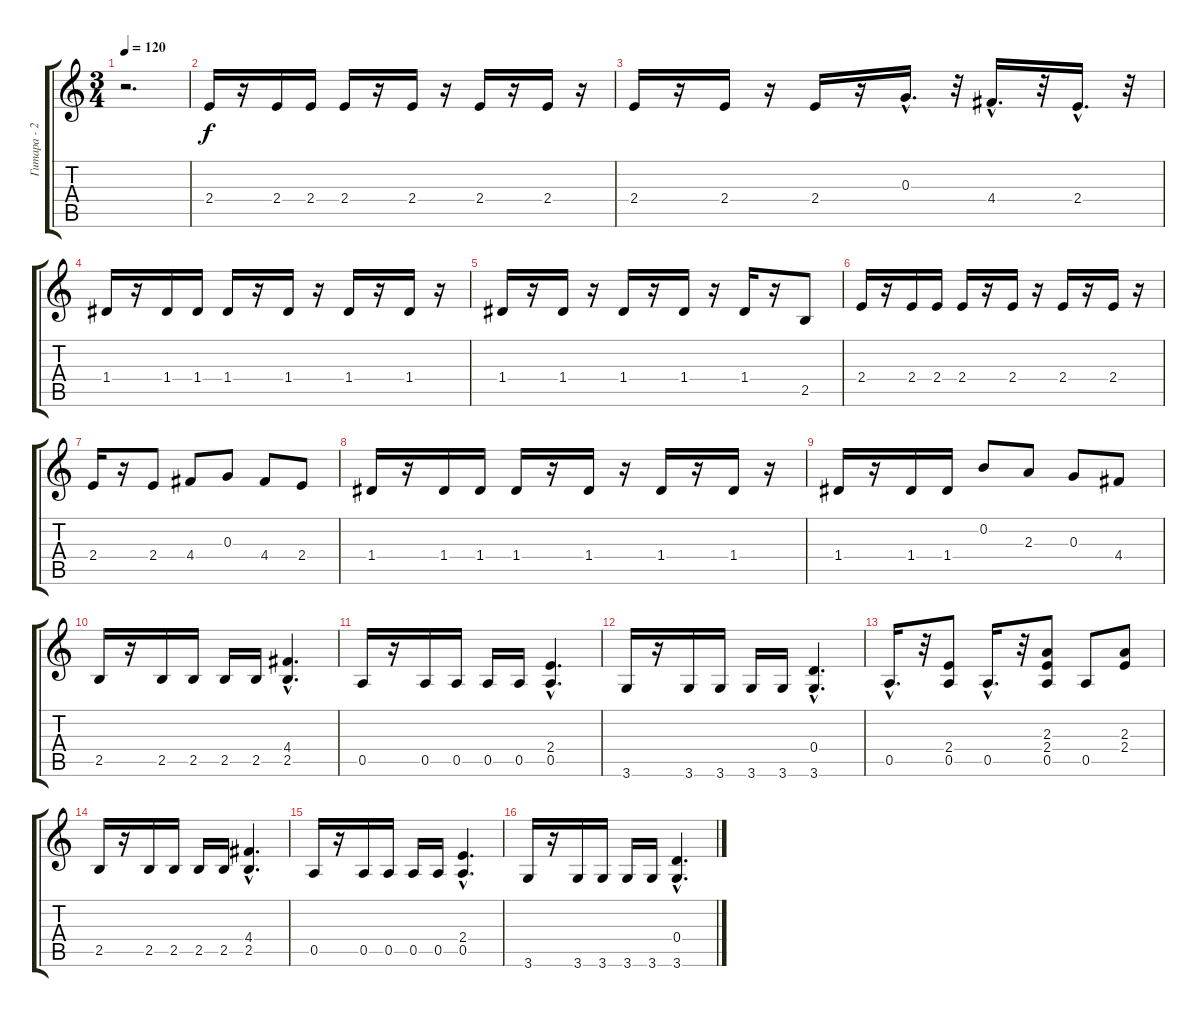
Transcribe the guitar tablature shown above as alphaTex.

\track ("Гитара - 2" "Гитара - 2") {instrument overdrivenguitar}
\staff {score tabs}
\tuning (E4 B3 G3 D3 A2 E2) {hide}
\ts (3 4)
\tempo 120
\clef g2
\ks c
r.2{d dy f instrument overdrivenguitar} |
2.4.16{volume 16 balance 8} r.16 2.4.16 2.4.16 2.4.16 r.16 2.4.16 r.16 2.4.16 r.16 2.4.16 r.16 |
2.4.16 r.16 2.4.16 r.16 2.4.16 r.16 0.3{hac}.16{d} r.32 4.4{hac}.16{d} r.32 2.4{hac}.16{d} r.32 |
1.4.16 r.16 1.4.16 1.4.16 1.4.16 r.16 1.4.16 r.16 1.4.16 r.16 1.4.16 r.16 |
1.4.16 r.16 1.4.16 r.16 1.4.16 r.16 1.4.16 r.16 1.4.16 r.16 2.5.8 |
2.4.16 r.16 2.4.16 2.4.16 2.4.16 r.16 2.4.16 r.16 2.4.16 r.16 2.4.16 r.16 |
2.4.16 r.16 2.4.8 4.4.8 0.3.8 4.4.8 2.4.8 |
1.4.16 r.16 1.4.16 1.4.16 1.4.16 r.16 1.4.16 r.16 1.4.16 r.16 1.4.16 r.16 |
1.4.16 r.16 1.4.16 1.4.16 0.2.8 2.3.8 0.3.8 4.4.8 |
2.5.16 r.16 2.5.16 2.5.16 2.5.16 2.5.16 (4.4{hac} 2.5{hac}).4{d} |
0.5.16 r.16 0.5.16 0.5.16 0.5.16 0.5.16 (2.4{hac} 0.5{hac}).4{d} |
3.6.16 r.16 3.6.16 3.6.16 3.6.16 3.6.16 (0.4{hac} 3.6{hac}).4{d} |
0.5{hac}.16{d} r.32 (2.4 0.5).8 0.5{hac}.16{d} r.32 (2.3 2.4 0.5).8 0.5.8 (2.3 2.4).8 |
2.5.16 r.16 2.5.16 2.5.16 2.5.16 2.5.16 (4.4{hac} 2.5{hac}).4{d} |
0.5.16 r.16 0.5.16 0.5.16 0.5.16 0.5.16 (2.4{hac} 0.5{hac}).4{d} |
3.6.16 r.16 3.6.16 3.6.16 3.6.16 3.6.16 (0.4{hac} 3.6{hac}).4{d}
